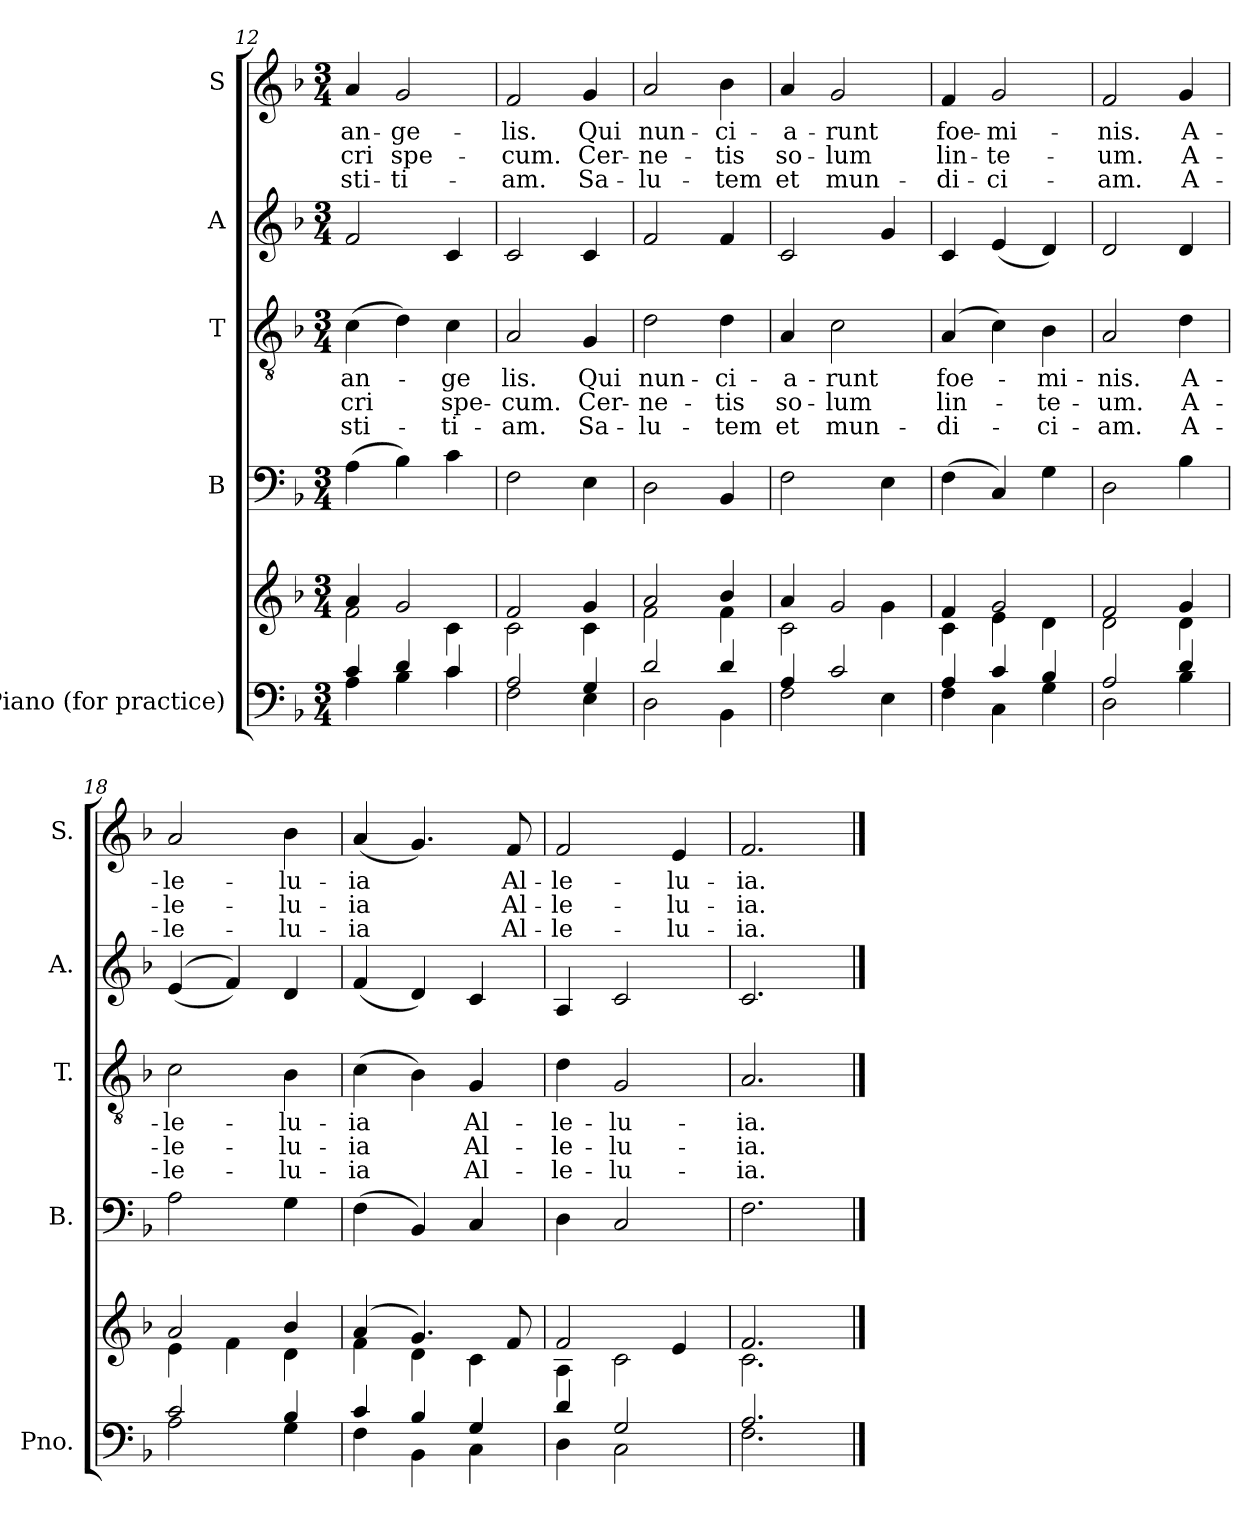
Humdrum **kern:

**kern	**kern	**kern	**kern	**text	**text	**text	**kern	**kern	**text	**text	**text
*part5	*part5	*part4	*part3	*part3	*part3	*part3	*part2	*part1	*part1	*part1	*part1
*staff6	*staff5	*staff4	*staff3	*staff3	*staff3	*staff3	*staff2	*staff1	*staff1	*staff1	*staff1
*I"Piano  (for practice)	*	*I"B	*I"T	*	*	*	*I"A	*I"S	*	*	*
*I'Pno.	*	*I'B.	*I'T.	*	*	*	*I'A.	*I'S.	*	*	*
*clefF4	*clefG2	*clefF4	*clefGv2	*	*	*	*clefG2	*clefG2	*	*	*
*k[b-]	*k[b-]	*k[b-]	*k[b-]	*	*	*	*k[b-]	*k[b-]	*	*	*
*M3/4	*M3/4	*M3/4	*M3/4	*	*	*	*M3/4	*M3/4	*	*	*
=12	=12	=12	=12	=12	=12	=12	=12	=12	=12	=12	=12
*^	*^	*	*	*	*	*	*	*	*	*	*
!	!	!	!	!	!	!LO:LY:b	!LO:LY:b	!LO:LY:b	!	!	!LO:LY:b	!LO:LY:b	!LO:LY:b
4c/	4A\	4a/	2f\	(>4A\	(>4c\	an-	-cri	-sti-	2f/	4a/	an-	-cri	-sti-
!	!	!	!	!	!	!	!	!	!	!	!LO:LY:b	!LO:LY:b	!LO:LY:b
4d/	4B-\	2g/	.	4B-\)	4d\)	.	.	.	.	2g/	-ge-	spe-	-ti-
!	!	!	!	!	!	!LO:LY:b	!LO:LY:b	!LO:LY:b	!	!	!	!	!
4c/	4c\	.	4c\	4c\	4c\	-ge	spe-	-ti-	4c/	.	.	.	.
=13	=13	=13	=13	=13	=13	=13	=13	=13	=13	=13	=13	=13	=13
!	!	!	!	!	!	!LO:LY:b	!LO:LY:b	!LO:LY:b	!	!	!LO:LY:b	!LO:LY:b	!LO:LY:b
2A/	2F\	2f/	2c\	2F\	2A/	-lis.	-cum.	-am.	2c/	2f/	-lis.	-cum.	-am.
!	!	!	!	!	!	!LO:LY:b	!LO:LY:b	!LO:LY:b	!	!	!LO:LY:b	!LO:LY:b	!LO:LY:b
4G/	4E\	4g/	4c\	4E\	4G/	Qui	Cer-	Sa-	4c/	4g/	Qui	Cer-	Sa-
!!LO:PB:g=z
=14	=14	=14	=14	=14	=14	=14	=14	=14	=14	=14	=14	=14	=14
!	!	!	!	!	!	!LO:LY:b	!LO:LY:b	!LO:LY:b	!	!	!LO:LY:b	!LO:LY:b	!LO:LY:b
2d/	2D\	2a/	2f\	2D\	2d\	nun-	-ne-	-lu-	2f/	2a/	nun-	-ne-	-lu-
!	!	!	!	!	!	!LO:LY:b	!LO:LY:b	!LO:LY:b	!	!	!LO:LY:b	!LO:LY:b	!LO:LY:b
4d/	4BB-\	4b-/	4f\	4BB-/	4d\	-ci-	-tis	-tem	4f/	4b-\	-ci-	-tis	-tem
=15	=15	=15	=15	=15	=15	=15	=15	=15	=15	=15	=15	=15	=15
!	!	!	!	!	!	!LO:LY:b	!LO:LY:b	!LO:LY:b	!	!	!LO:LY:b	!LO:LY:b	!LO:LY:b
4A/	2F\	4a/	2c\	2F\	4A/	-a-	so-	et	2c/	4a/	-a-	so-	et
!	!	!	!	!	!	!LO:LY:b	!LO:LY:b	!LO:LY:b	!	!	!LO:LY:b	!LO:LY:b	!LO:LY:b
2c/	.	2g/	.	.	2c\	-runt	-lum	mun-	.	2g/	-runt	-lum	mun-
.	4E\	.	4g\	4E\	.	.	.	.	4g/	.	.	.	.
=16	=16	=16	=16	=16	=16	=16	=16	=16	=16	=16	=16	=16	=16
!	!	!	!	!	!	!LO:LY:b	!LO:LY:b	!LO:LY:b	!	!	!LO:LY:b	!LO:LY:b	!LO:LY:b
4A/	4F\	4f/	4c\	(>4F\	(>4A/	foe-	lin-	-di-	4c/	4f/	foe-	lin-	-di-
!	!	!	!	!	!	!	!	!	!	!	!LO:LY:b	!LO:LY:b	!LO:LY:b
4c/	4C\	2g/	4e\	4C/)	4c\)	.	.	.	(<4e/	2g/	-mi-	-te-	-ci-
!	!	!	!	!	!	!LO:LY:b	!LO:LY:b	!LO:LY:b	!	!	!	!	!
4B-/	4G\	.	4d\	4G\	4B-\	-mi-	-te-	-ci-	4d/)	.	.	.	.
=17	=17	=17	=17	=17	=17	=17	=17	=17	=17	=17	=17	=17	=17
!	!	!	!	!	!	!LO:LY:b	!LO:LY:b	!LO:LY:b	!	!	!LO:LY:b	!LO:LY:b	!LO:LY:b
2A/	2D\	2f/	2d\	2D\	2A/	-nis.	-um.	-am.	2d/	2f/	-nis.	-um.	-am.
!	!	!	!	!	!	!LO:LY:b	!LO:LY:b	!LO:LY:b	!	!	!LO:LY:b	!LO:LY:b	!LO:LY:b
4d/	4B-\	4g/	4d\	4B-\	4d\	A-	A-	A-	4d/	4g/	A-	A-	A-
=18	=18	=18	=18	=18	=18	=18	=18	=18	=18	=18	=18	=18	=18
!	!	!	!	!	!	!LO:LY:b	!LO:LY:b	!LO:LY:b	!	!	!LO:LY:b	!LO:LY:b	!LO:LY:b
2c/	2A\	2a/	4e\	2A\	2c\	-le-	-le-	-le-	(<(<4e/	2a/	-le-	-le-	-le-
.	.	.	4f\	.	.	.	.	.	4f/))	.	.	.	.
!	!	!	!	!	!	!LO:LY:b	!LO:LY:b	!LO:LY:b	!	!	!LO:LY:b	!LO:LY:b	!LO:LY:b
4B-/	4G\	4b-/	4d\	4G\	4B-\	-lu-	-lu-	-lu-	4d/	4b-\	-lu-	-lu-	-lu-
=19	=19	=19	=19	=19	=19	=19	=19	=19	=19	=19	=19	=19	=19
!	!	!	!	!	!	!LO:LY:b	!LO:LY:b	!LO:LY:b	!	!	!LO:LY:b	!LO:LY:b	!LO:LY:b
4c/	4F\	(>4a/	4f\	(>4F\	(>4c\	-ia	-ia	-ia	(<4f/	(<4a/	-ia	-ia	-ia
4B-/	4BB-\	4.g/)	4d\	4BB-/)	4B-\)	.	.	.	4d/)	4.g/)	.	.	.
!	!	!	!	!	!	!LO:LY:b	!LO:LY:b	!LO:LY:b	!	!	!	!	!
4G/	4C\	.	4c\	4C/	4G/	Al-	Al-	Al-	4c/	.	.	.	.
!	!	!	!	!	!	!	!	!	!	!	!LO:LY:b	!LO:LY:b	!LO:LY:b
.	.	8f/	.	.	.	.	.	.	.	8f/	Al-	Al-	Al-
=20	=20	=20	=20	=20	=20	=20	=20	=20	=20	=20	=20	=20	=20
!	!	!	!	!	!	!LO:LY:b	!LO:LY:b	!LO:LY:b	!	!	!LO:LY:b	!LO:LY:b	!LO:LY:b
4d/	4D\	2f/	4A\	4D\	4d\	-le-	-le-	-le-	4A/	2f/	-le-	-le-	-le-
!	!	!	!	!	!	!LO:LY:b	!LO:LY:b	!LO:LY:b	!	!	!	!	!
2G/	2C\	.	2c\	2C/	2G/	-lu-	-lu-	-lu-	2c/	.	.	.	.
!	!	!	!	!	!	!	!	!	!	!	!LO:LY:b	!LO:LY:b	!LO:LY:b
.	.	4e/	.	.	.	.	.	.	.	4e/	-lu-	-lu-	-lu-
=21	=21	=21	=21	=21	=21	=21	=21	=21	=21	=21	=21	=21	=21
!	!	!	!	!	!	!LO:LY:b	!LO:LY:b	!LO:LY:b	!	!	!LO:LY:b	!LO:LY:b	!LO:LY:b
2.A/	2.F\	2.f/	2.c\	2.F\	2.A/	-ia.	-ia.	-ia.	2.c/	2.f/	-ia.	-ia.	-ia.
*v	*v	*	*	*	*	*	*	*	*	*	*	*	*
*	*v	*v	*	*	*	*	*	*	*	*	*	*
==	==	==	==	==	==	==	==	==	==	==	==
*-	*-	*-	*-	*-	*-	*-	*-	*-	*-	*-	*-
